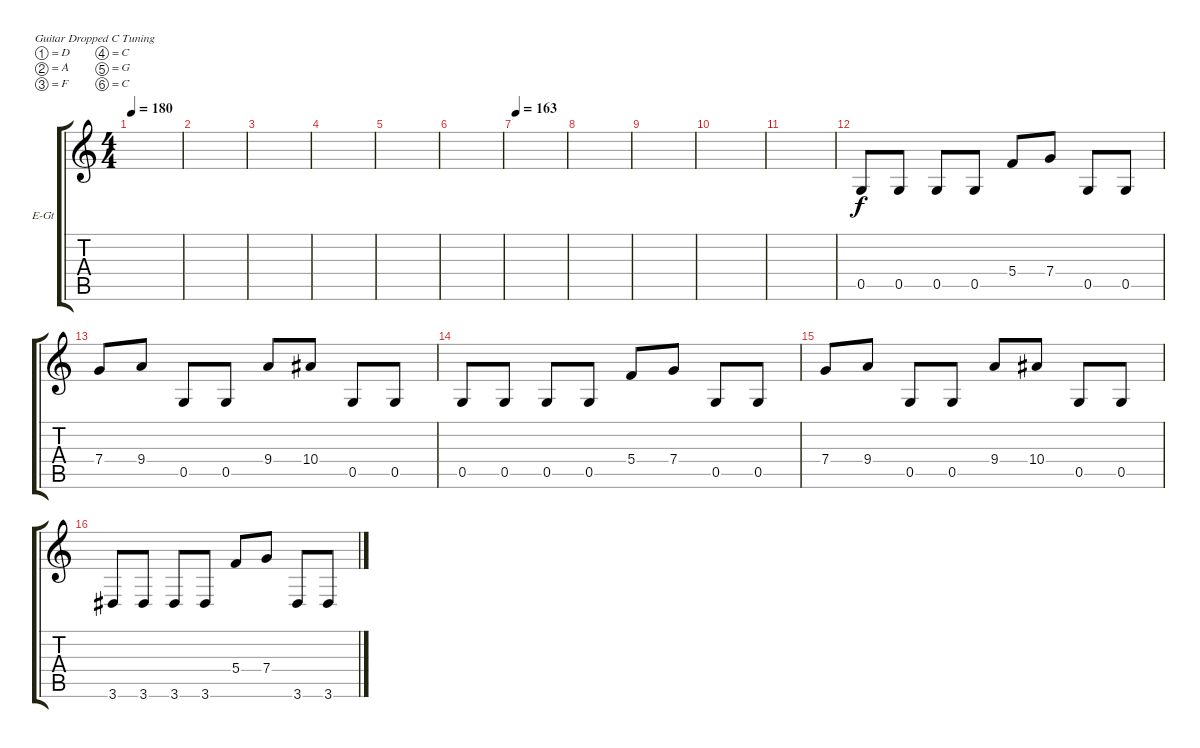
\defaultSystemsLayout 4
\bracketExtendMode groupsimilarinstruments
\firstSystemTrackNameOrientation horizontal
\otherSystemsTrackNameOrientation horizontal
\track ("Michael Padget(Clean)" "E-Gt") {instrument electricguitarclean}
\staff {score tabs}
\tuning (D4 A3 F3 C3 G2 C2)
\ts (4 4)
\tempo 180
\clef g2
\ks c
|
|
|
|
|
|
\tempo 163
|
|
|
|
|
0.5.8 0.5.8 0.5.8 0.5.8 5.4.8 7.4.8 0.5.8 0.5.8 |
7.4.8 9.4.8 0.5.8 0.5.8 9.4.8 10.4.8 0.5.8 0.5.8 |
0.5.8 0.5.8 0.5.8 0.5.8 5.4.8 7.4.8 0.5.8 0.5.8 |
7.4.8 9.4.8 0.5.8 0.5.8 9.4.8 10.4.8 0.5.8 0.5.8 |
3.6.8 3.6.8 3.6.8 3.6.8 5.4.8 7.4.8 3.6.8 3.6.8
